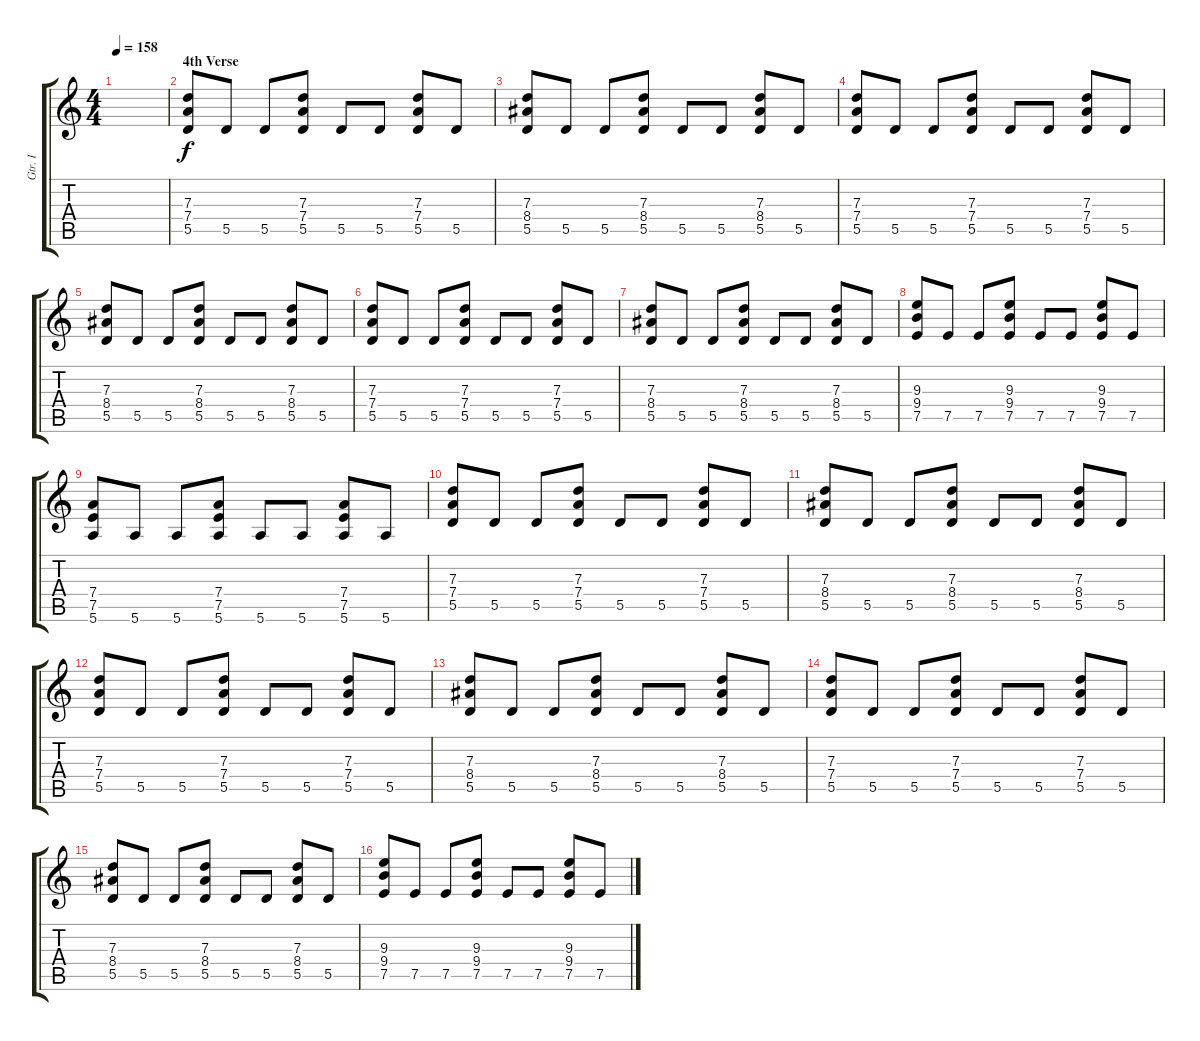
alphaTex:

\track ("Gtr. I" "Gtr. I") {instrument distortionguitar}
\staff {score tabs}
\tuning (E4 B3 G3 D3 A2 E2) {hide}
\ts (4 4)
\tempo 158
\clef g2
\ks c
|
\section ("" "4th Verse")
(7.3 7.4 5.5).8 5.5.8 5.5.8 (7.3 7.4 5.5).8 5.5.8 5.5.8 (7.3 7.4 5.5).8 5.5.8 |
(7.3 8.4 5.5).8 5.5.8 5.5.8 (7.3 8.4 5.5).8 5.5.8 5.5.8 (7.3 8.4 5.5).8 5.5.8 |
(7.3 7.4 5.5).8 5.5.8 5.5.8 (7.3 7.4 5.5).8 5.5.8 5.5.8 (7.3 7.4 5.5).8 5.5.8 |
(7.3 8.4 5.5).8 5.5.8 5.5.8 (7.3 8.4 5.5).8 5.5.8 5.5.8 (7.3 8.4 5.5).8 5.5.8 |
(7.3 7.4 5.5).8 5.5.8 5.5.8 (7.3 7.4 5.5).8 5.5.8 5.5.8 (7.3 7.4 5.5).8 5.5.8 |
(7.3 8.4 5.5).8 5.5.8 5.5.8 (7.3 8.4 5.5).8 5.5.8 5.5.8 (7.3 8.4 5.5).8 5.5.8 |
(9.3 9.4 7.5).8 7.5.8 7.5.8 (9.3 9.4 7.5).8 7.5.8 7.5.8 (9.3 9.4 7.5).8 7.5.8 |
(7.4 7.5 5.6).8 5.6.8 5.6.8 (7.4 7.5 5.6).8 5.6.8 5.6.8 (7.4 7.5 5.6).8 5.6.8 |
(7.3 7.4 5.5).8 5.5.8 5.5.8 (7.3 7.4 5.5).8 5.5.8 5.5.8 (7.3 7.4 5.5).8 5.5.8 |
(7.3 8.4 5.5).8 5.5.8 5.5.8 (7.3 8.4 5.5).8 5.5.8 5.5.8 (7.3 8.4 5.5).8 5.5.8 |
(7.3 7.4 5.5).8 5.5.8 5.5.8 (7.3 7.4 5.5).8 5.5.8 5.5.8 (7.3 7.4 5.5).8 5.5.8 |
(7.3 8.4 5.5).8 5.5.8 5.5.8 (7.3 8.4 5.5).8 5.5.8 5.5.8 (7.3 8.4 5.5).8 5.5.8 |
(7.3 7.4 5.5).8 5.5.8 5.5.8 (7.3 7.4 5.5).8 5.5.8 5.5.8 (7.3 7.4 5.5).8 5.5.8 |
(7.3 8.4 5.5).8 5.5.8 5.5.8 (7.3 8.4 5.5).8 5.5.8 5.5.8 (7.3 8.4 5.5).8 5.5.8 |
(9.3 9.4 7.5).8 7.5.8 7.5.8 (9.3 9.4 7.5).8 7.5.8 7.5.8 (9.3 9.4 7.5).8 7.5.8
